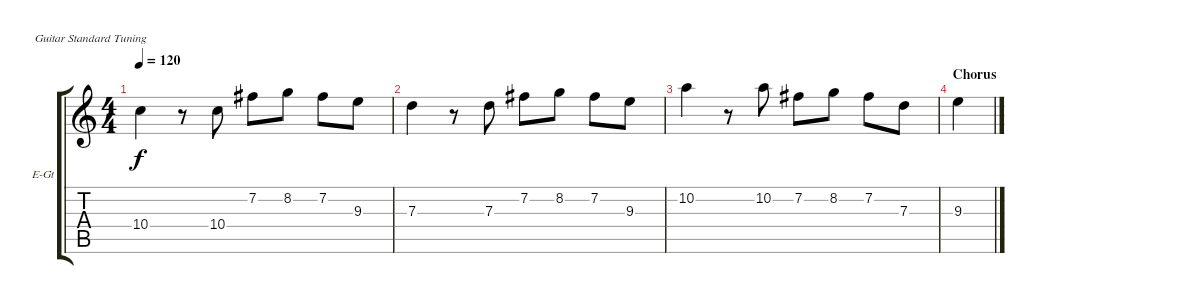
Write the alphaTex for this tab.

\defaultSystemsLayout 4
\bracketExtendMode groupsimilarinstruments
\firstSystemTrackNameOrientation horizontal
\otherSystemsTrackNameOrientation horizontal
\track ("Lead Gt" "E-Gt") {instrument overdrivenguitar}
\staff {score tabs}
\tuning (E4 B3 G3 D3 A2 E2)
\ts (4 4)
\tempo 120
\clef g2
\scale
0.333333
\ks c
10.4.4{dy f} r.8 10.4.8 7.2.8 8.2.8 7.2.8 9.3.8 |
\scale
0.333333 7.3.4 r.8 7.3.8 7.2.8 8.2.8 7.2.8 9.3.8 |
\scale
0.333333 10.2.4 r.8 10.2.8 7.2.8 8.2.8 7.2.8 7.3.8 |
\section ("" "Chorus")
\scale
0.333333 9.3.4 |
\scale
0.333333 |
\scale
0.333333 |
\scale
0.333333
